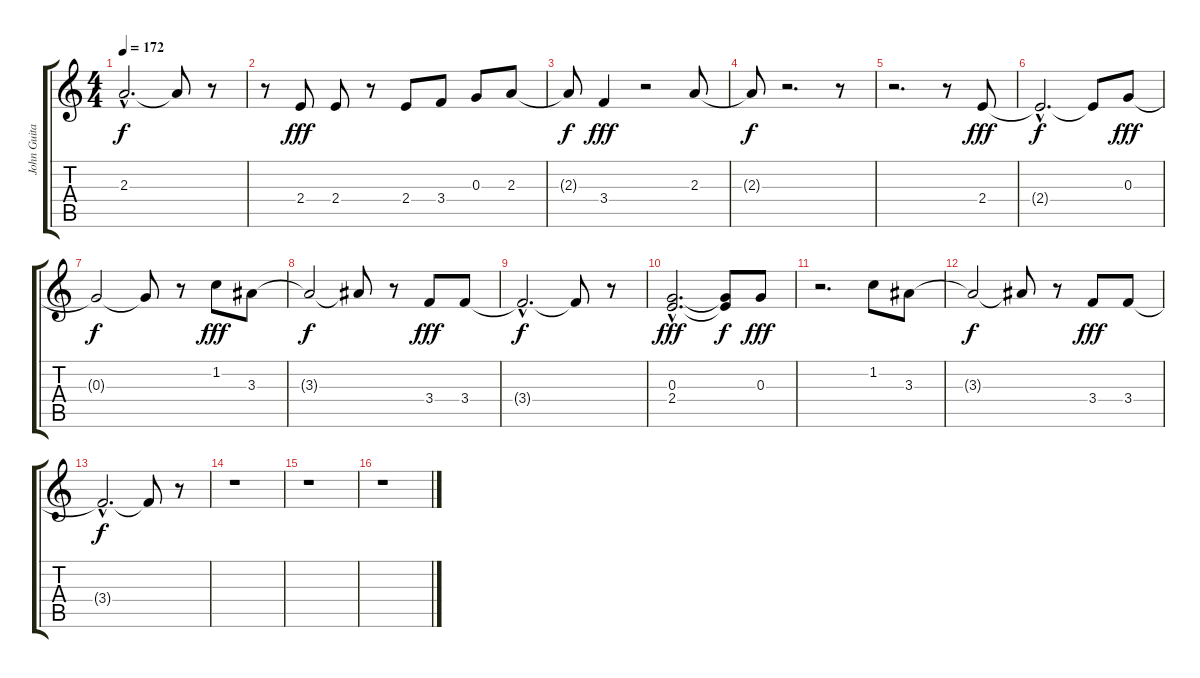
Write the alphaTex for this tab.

\track ("John Guitar 2" "John Guita") {instrument distortionguitar}
\staff {score tabs}
\tuning (E4 B3 G3 D3 A2 E2) {hide}
\ts (4 4)
\tempo 172
\clef g2
\ks c
2.3{hac t}.2{d dy f} 2.3{t}.8 r.8 |
r.8 2.4.8{dy fff} 2.4.8 r.8 2.4.8 3.4.8 0.3.8 2.3.8 |
2.3{t}.8{dy f} 3.4.4{dy fff} r.2 2.3.8 |
2.3{t}.8{dy f} r.2{d} r.8 |
r.2{d} r.8 2.4.8{dy fff} |
2.4{hac t}.2{d dy f} 2.4{t}.8 0.3.8{dy fff} |
0.3{t}.2{dy f} 0.3{t}.8 r.8 1.2.8{dy fff} 3.3.8 |
3.3{t}.2{dy f} 3.3{t}.8 r.8 3.4.8{dy fff} 3.4.8 |
3.4{hac t}.2{d dy f} 3.4{t}.8 r.8 |
(0.3{hac} 2.4{hac}).2{d dy fff} (0.3{t} 2.4{t}).8{dy f} 0.3.8{dy fff} |
r.2{d} 1.2.8 3.3.8 |
3.3{t}.2{dy f} 3.3{t}.8 r.8 3.4.8{dy fff} 3.4.8 |
3.4{hac t}.2{d dy f} 3.4{t}.8 r.8 |
r.1 |
r.1 |
r.1
